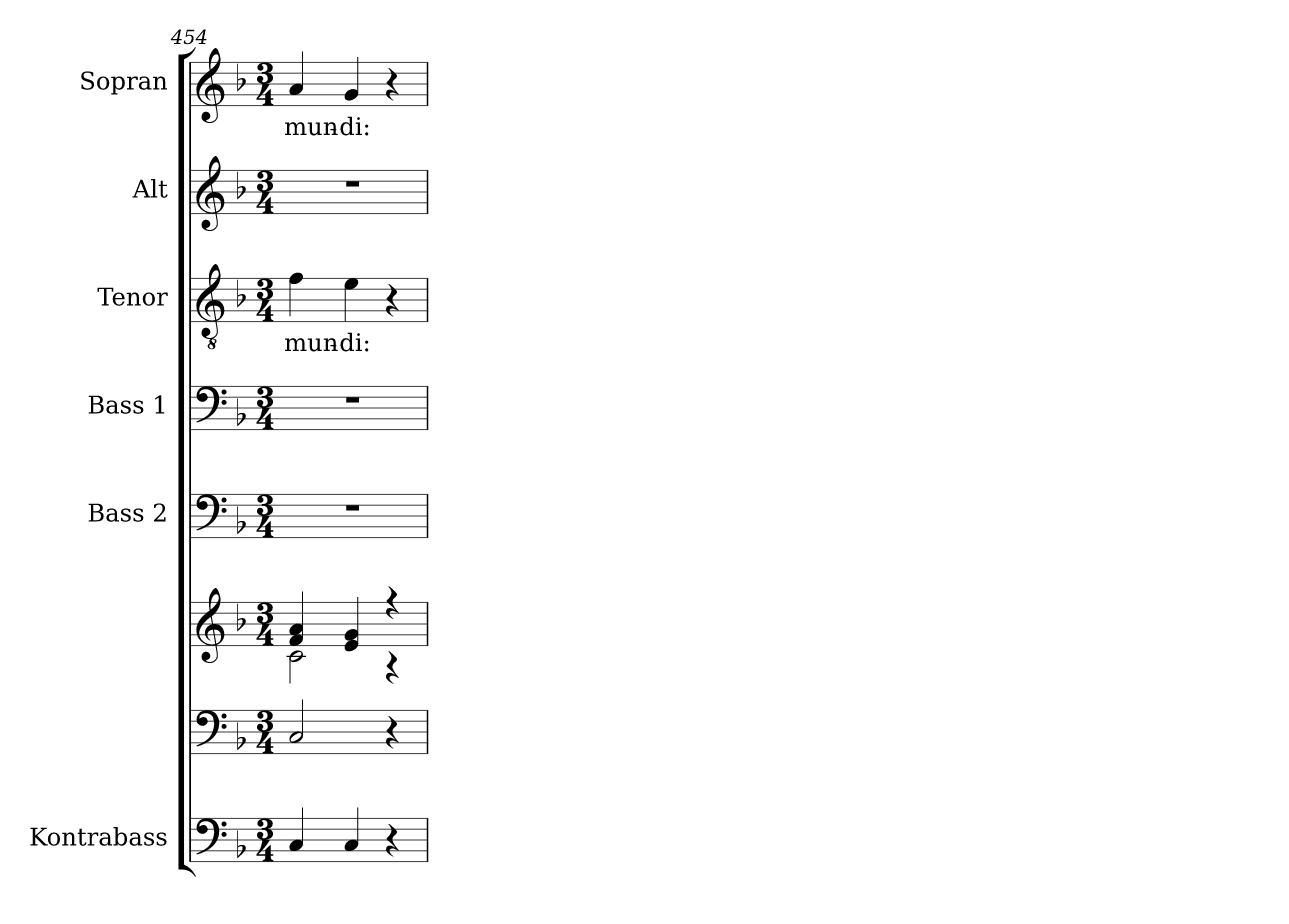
**kern	**kern	**kern	**kern	**kern	**kern	**text	**kern	**kern	**text
*part7	*part6	*part6	*part5	*part4	*part3	*part3	*part2	*part1	*part1
*staff8	*staff7	*staff6	*staff5	*staff4	*staff3	*staff3	*staff2	*staff1	*staff1
*I"Kontrabass	*	*	*I"Bass 2	*I"Bass 1	*I"Tenor	*	*I"Alt	*I"Sopran	*
*I'Kb.	*	*	*I'B. 2	*I'B. 1	*I'T.	*	*I'A.	*I'S.	*
*clefF4	*clefF4	*clefG2	*clefF4	*clefF4	*clefGv2	*	*clefG2	*clefG2	*
*ITrd7c12	*	*	*	*	*	*	*	*	*
*k[b-]	*k[b-]	*k[b-]	*k[b-]	*k[b-]	*k[b-]	*	*k[b-]	*k[b-]	*
*F:	*F:	*F:	*F:	*F:	*F:	*	*F:	*F:	*
*M3/4	*M3/4	*M3/4	*M3/4	*M3/4	*M3/4	*	*M3/4	*M3/4	*
=454	=454	=454	=454	=454	=454	=454	=454	=454	=454
*	*	*^	*	*	*	*	*	*	*
!	!	!	!	!	!	!	!LO:LY:b	!	!	!LO:LY:b
4CC/	2C/	4f/ 4a/	2c\	2.r	2.r	4f\	mun-	2.r	4a/	mun-
!	!	!	!	!	!	!	!LO:LY:b	!	!	!LO:LY:b
4CC/	.	4e/ 4g/	.	.	.	4e\	-di:	.	4g/	-di:
4r	4r	4r	4r	.	.	4r	.	.	4r	.
*	*	*v	*v	*	*	*	*	*	*	*
=	=	=	=	=	=	=	=	=	=
*-	*-	*-	*-	*-	*-	*-	*-	*-	*-
